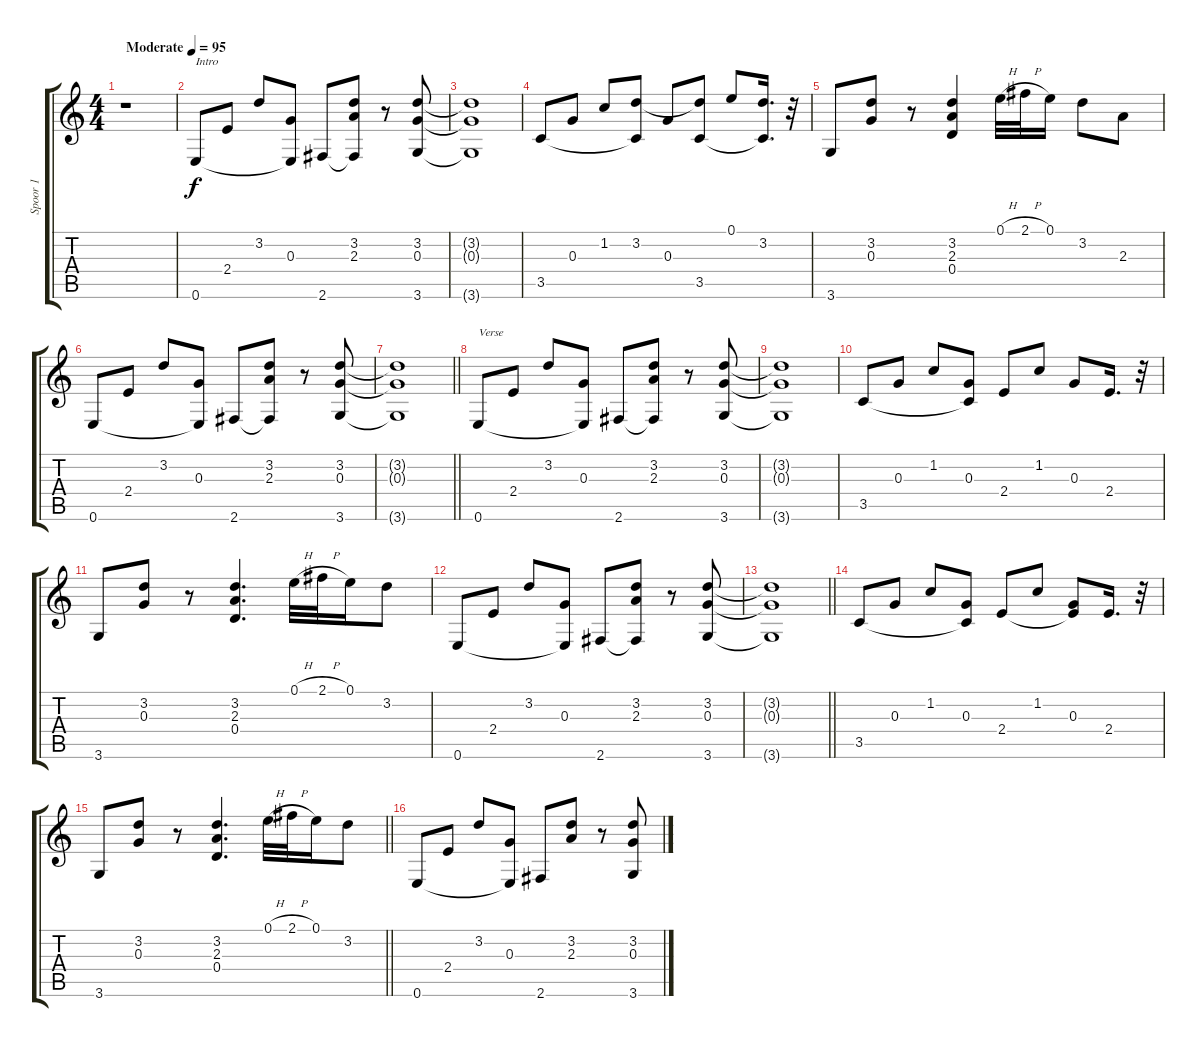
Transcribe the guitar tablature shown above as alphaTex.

\track ("Spoor 1" "Spoor 1") {instrument acousticguitarsteel}
\staff {score tabs}
\tuning (E4 B3 G3 D3 A2 E2) {hide}
\ts (4 4)
\tempo (95 "Moderate")
\clef g2
\ks c
r.1{dy f instrument acousticguitarsteel} |
0.6.8{txt "Intro"} 2.4.8 3.2.8 (0.3 0.6{t}).8 2.6.8 (3.2 2.3 2.6{t}).8 r.8 (3.2 0.3 3.6).8 |
(3.2{t} 0.3{t} 3.6{t}).1 |
3.5.8 0.3.8 1.2.8 (3.2 3.5{t}).8 0.3.8 (3.2{t} 3.5).8 0.1.8 (3.2 3.5{t}).16{d} r.32 |
3.6.8 (3.2 0.3).8{txt ""} r.8 (3.2 2.3 0.4).4 0.1{h}.32 2.1{h}.32 0.1.16 3.2.8 2.3.8 |
0.6.8 2.4.8 3.2.8 (0.3 0.6{t}).8 2.6.8 (3.2 2.3 2.6{t}).8 r.8 (3.2 0.3 3.6).8 |
\barLineRight lightlight
(3.2{t} 0.3{t} 3.6{t}).1 |
0.6.8{txt "Verse"} 2.4.8 3.2.8 (0.3 0.6{t}).8 2.6.8 (3.2 2.3 2.6{t}).8 r.8 (3.2 0.3 3.6).8 |
(3.2{t} 0.3{t} 3.6{t}).1 |
3.5.8 0.3.8 1.2.8 (0.3 3.5{t}).8 2.4.8 1.2.8 0.3.8 2.4.16{d} r.32 |
3.6.8 (3.2 0.3).8 r.8 (3.2 2.3 0.4).4{d} 0.1{h}.32 2.1{h}.32 0.1.16 3.2.8 |
0.6.8 2.4.8 3.2.8 (0.3 0.6{t}).8 2.6.8 (3.2 2.3 2.6{t}).8 r.8 (3.2 0.3 3.6).8 |
\barLineRight lightlight
(3.2{t} 0.3{t} 3.6{t}).1 |
3.5.8 0.3.8 1.2.8 (0.3 3.5{t}).8 2.4.8 1.2.8 (0.3 2.4{t}).8 2.4.16{d} r.32 |
\barLineRight lightlight
3.6.8 (3.2 0.3).8 r.8 (3.2 2.3 0.4).4{d} 0.1{h}.32 2.1{h}.32 0.1.16 3.2.8 |
0.6.8 2.4.8 3.2.8 (0.3 0.6{t}).8 2.6.8 (3.2 2.3).8 r.8 (3.2 0.3 3.6).8
